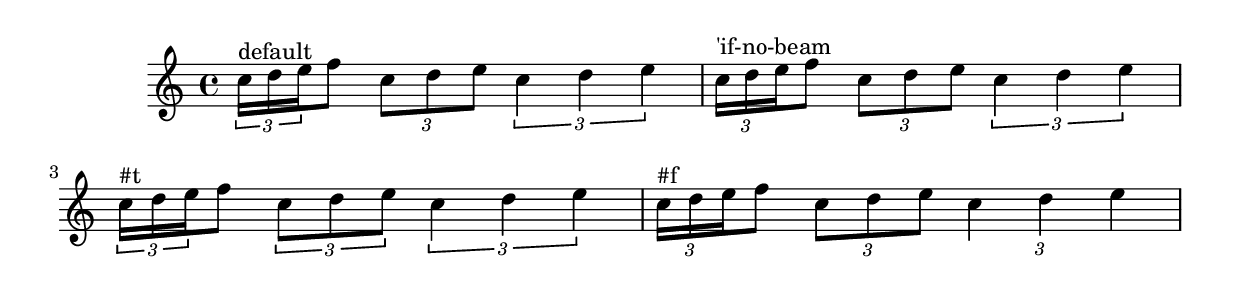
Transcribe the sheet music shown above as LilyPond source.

%% Do not edit this file; it is auto-generated from LSR http://lsr.dsi.unimi.it
%% This file is in the public domain.
\version "2.13.1"

\header {
  lsrtags = "rhythms, tweaks-and-overrides"

  texidoc = "
The default behavior of tuplet-bracket visibility is to print a bracket
unless there is a beam of the same length as the tuplet. To control the
visibility of tuplet brackets, set the property
@code{'bracket-visibility} to either @code{#t} (always print a
bracket), @code{#f} (never print a bracket) or @code{#'if-no-beam}
(only print a bracket if there is no beam). 

"
  doctitle = "Controlling tuplet bracket visibility"
} % begin verbatim

music = \relative c'' {
  \times 2/3 { c16[ d e } f8]
  \times 2/3 { c8 d e }
  \times 2/3 { c4 d e }
}

\new Voice {
  \relative c' {
    << \music s4^"default" >>
    \override TupletBracket #'bracket-visibility = #'if-no-beam
    << \music s4^"'if-no-beam" >>
    \override TupletBracket #'bracket-visibility = ##t
    << \music s4^"#t" >>
    \override TupletBracket #'bracket-visibility = ##f
    << \music s4^"#f" >>
  }
} 

